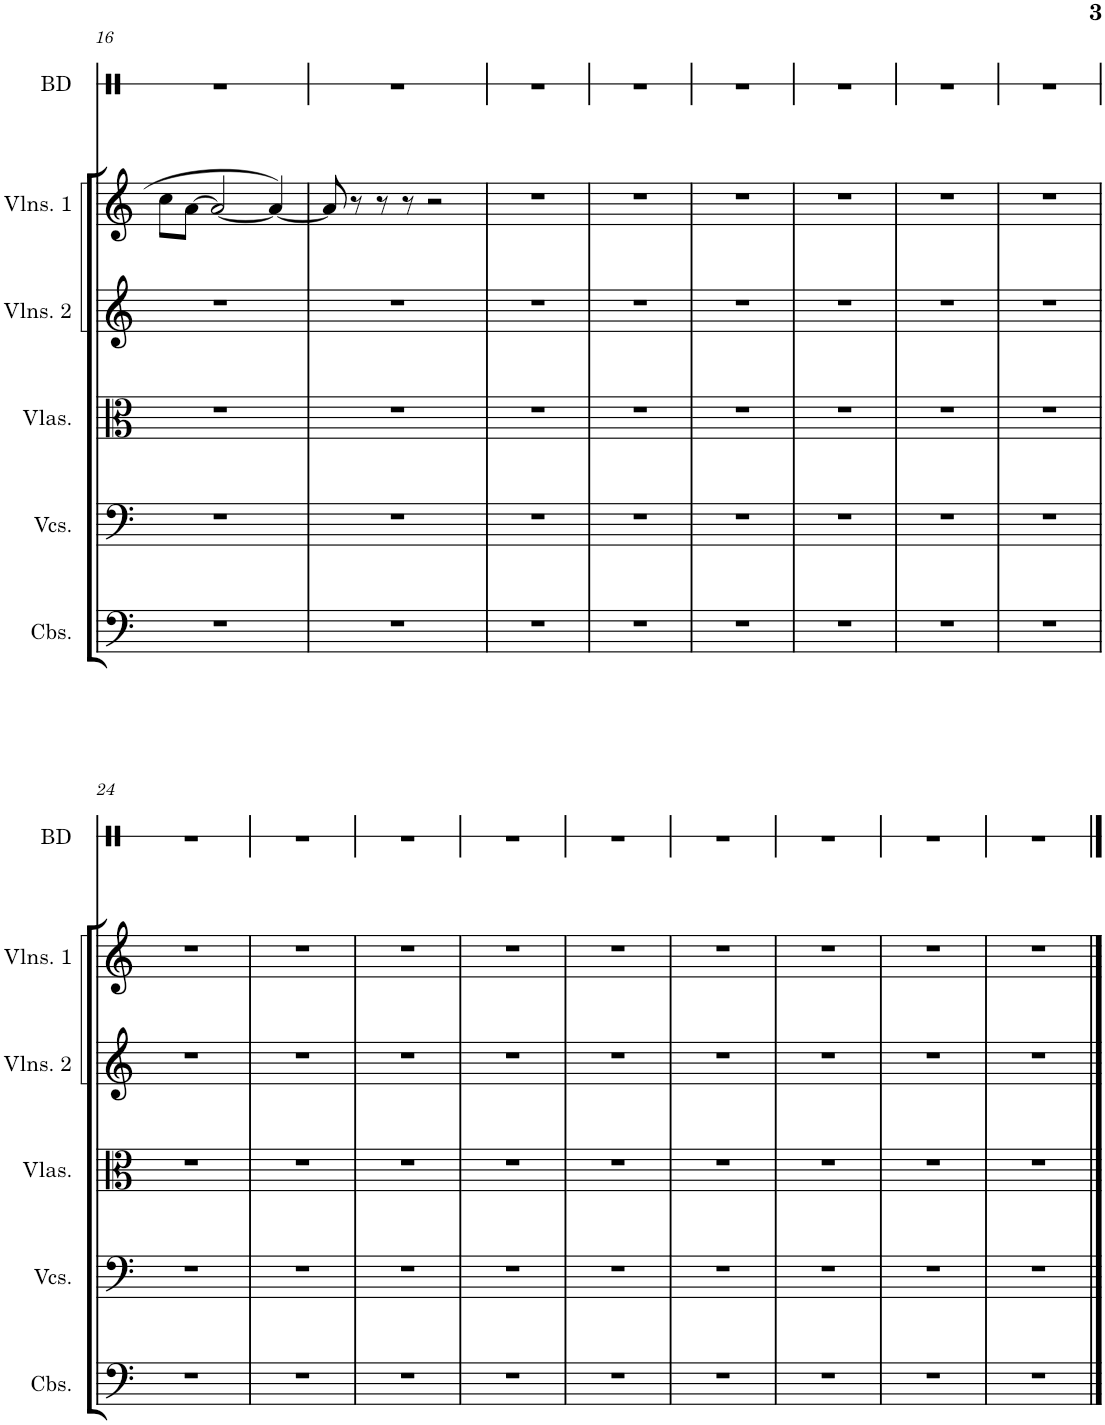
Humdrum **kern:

**kern	**kern	**kern	**kern	**kern	**kern
*part6	*part5	*part4	*part3	*part2	*part1
*staff6	*staff5	*staff4	*staff3	*staff2	*staff1
*I"Contrabasses	*I"Violoncellos	*I"Violas	*I"Violins 2	*I"Violins 1	*I"Bass Drum
*I'Cbs.	*I'Vcs.	*I'Vlas.	*I'Vlns. 2	*I'Vlns. 1	*I'BD
!!LO:PB:g=z
*clefF4	*clefF4	*clefC3	*clefG2	*clefG2	*clefX
*Trd7c12	*	*	*	*	*
*k[]	*k[]	*k[]	*k[]	*k[]	*k[]
*M4/4	*M4/4	*M4/4	*M4/4	*M4/4	*M4/4
=16	=16	=16	=16	=16	=16
1r	1r	1r	1r	8cc\L	1r
.	.	.	.	[8a\J	.
.	.	.	.	2a/_	.
.	.	.	.	4a/_	.
=17	=17	=17	=17	=17	=17
1r	1r	1r	1r	8a/]	1r
.	.	.	.	8r	.
.	.	.	.	8r	.
.	.	.	.	8r	.
.	.	.	.	2r	.
=18	=18	=18	=18	=18	=18
1r	1r	1r	1r	1r	1r
=19	=19	=19	=19	=19	=19
1r	1r	1r	1r	1r	1r
=20	=20	=20	=20	=20	=20
1r	1r	1r	1r	1r	1r
=21	=21	=21	=21	=21	=21
1r	1r	1r	1r	1r	1r
=22	=22	=22	=22	=22	=22
1r	1r	1r	1r	1r	1r
=23	=23	=23	=23	=23	=23
1r	1r	1r	1r	1r	1r
!!LO:LB:g=z
=24	=24	=24	=24	=24	=24
1r	1r	1r	1r	1r	1r
=25	=25	=25	=25	=25	=25
1r	1r	1r	1r	1r	1r
=26	=26	=26	=26	=26	=26
1r	1r	1r	1r	1r	1r
=27	=27	=27	=27	=27	=27
1r	1r	1r	1r	1r	1r
=28	=28	=28	=28	=28	=28
1r	1r	1r	1r	1r	1r
=29	=29	=29	=29	=29	=29
1r	1r	1r	1r	1r	1r
=30	=30	=30	=30	=30	=30
1r	1r	1r	1r	1r	1r
=31	=31	=31	=31	=31	=31
1r	1r	1r	1r	1r	1r
=32	=32	=32	=32	=32	=32
1r	1r	1r	1r	1r	1r
==	==	==	==	==	==
*-	*-	*-	*-	*-	*-
